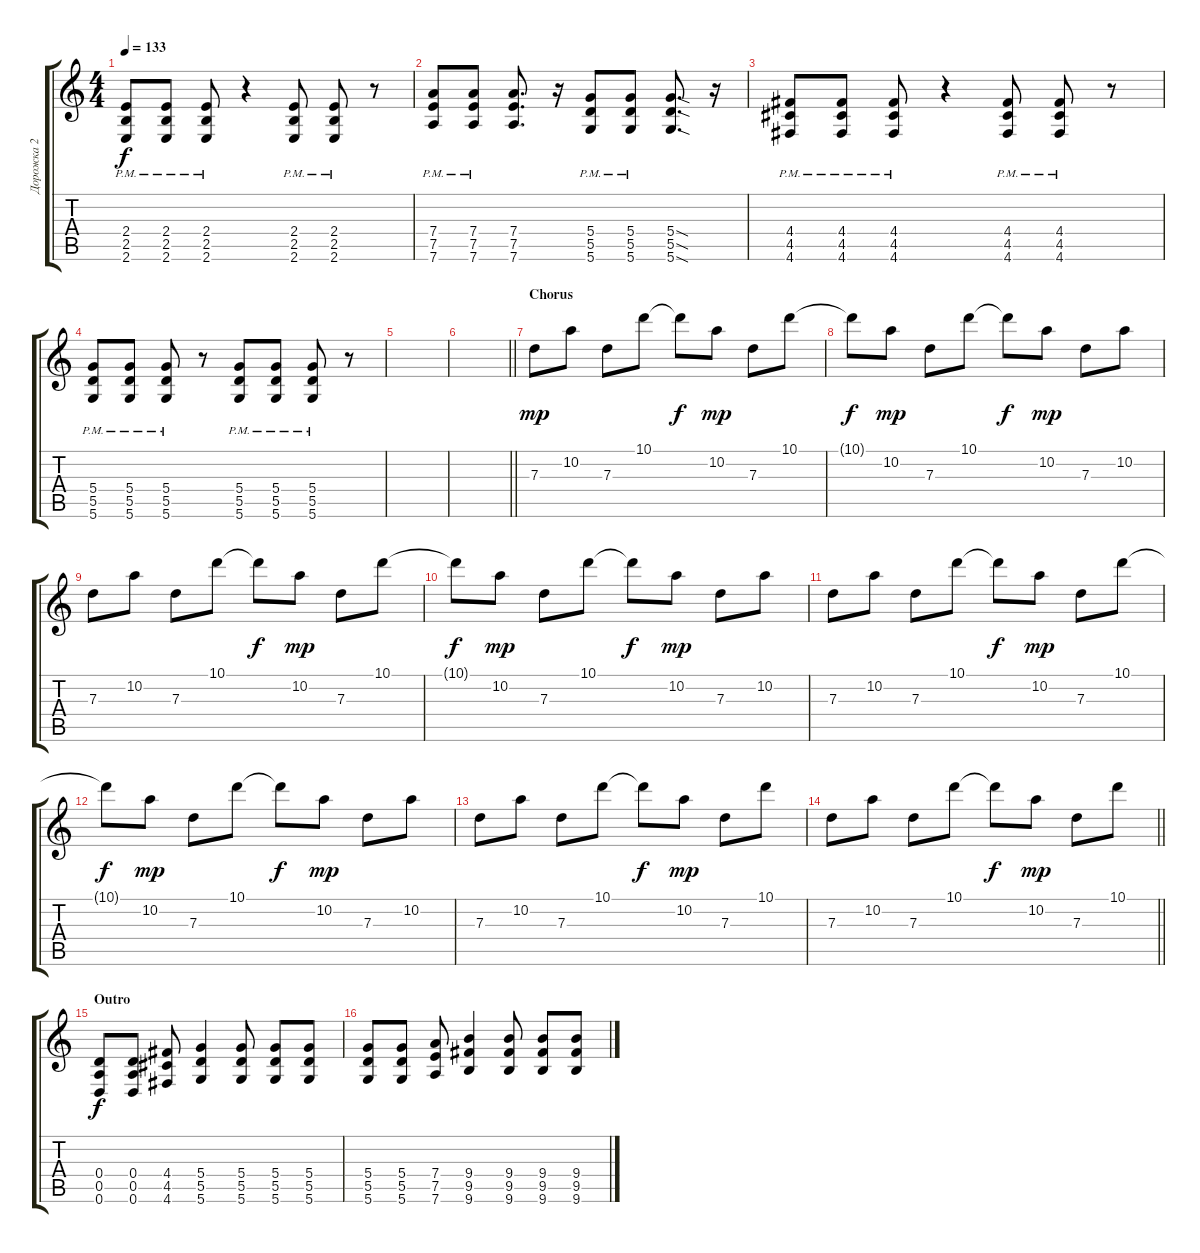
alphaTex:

\track ("Дорожка 2" "Дорожка 2") {instrument distortionguitar}
\staff {score tabs}
\tuning (E4 B3 G3 D3 A2 D2) {hide}
\ts (4 4)
\tempo 133
\clef g2
\ks c
(2.4{pm} 2.5{pm} 2.6{pm}).8{dy f} (2.4{pm} 2.5{pm} 2.6{pm}).8 (2.4{pm} 2.5{pm} 2.6{pm}).8 r.4 (2.4{pm} 2.5{pm} 2.6{pm}).8 (2.4{pm} 2.5{pm} 2.6{pm}).8 r.8 |
(7.4{pm} 7.5{pm} 7.6{pm}).8 (7.4{pm} 7.5{pm} 7.6{pm}).8 (7.4 7.5 7.6).8{d} r.16 (5.4{pm} 5.5{pm} 5.6{pm}).8 (5.4{pm} 5.5{pm} 5.6{pm}).8 (5.4{sod} 5.5{sod} 5.6{sod}).8{d} r.16 |
(4.4{pm} 4.5{pm} 4.6{pm}).8 (4.4{pm} 4.5{pm} 4.6{pm}).8 (4.4{pm} 4.5{pm} 4.6{pm}).8 r.4 (4.4{pm} 4.5{pm} 4.6{pm}).8 (4.4{pm} 4.5{pm} 4.6{pm}).8 r.8 |
(5.4{pm} 5.5{pm} 5.6{pm}).8 (5.4{pm} 5.5{pm} 5.6{pm}).8 (5.4{pm} 5.5{pm} 5.6{pm}).8 r.8 (5.4{pm} 5.5{pm} 5.6{pm}).8 (5.4{pm} 5.5{pm} 5.6{pm}).8 (5.4{pm} 5.5{pm} 5.6{pm}).8 r.8 |
|
\barLineRight lightlight
|
\section ("" "Chorus")
7.3.8{dy mp volume 14} 10.2.8 7.3.8 10.1.8 10.1{t}.8{dy f} 10.2.8{dy mp} 7.3.8 10.1.8 |
10.1{t}.8{dy f} 10.2.8{dy mp} 7.3.8 10.1.8 10.1{t}.8{dy f} 10.2.8{dy mp} 7.3.8 10.2.8 |
7.3.8 10.2.8 7.3.8 10.1.8 10.1{t}.8{dy f} 10.2.8{dy mp} 7.3.8 10.1.8 |
10.1{t}.8{dy f} 10.2.8{dy mp} 7.3.8 10.1.8 10.1{t}.8{dy f} 10.2.8{dy mp} 7.3.8 10.2.8 |
7.3.8 10.2.8 7.3.8 10.1.8 10.1{t}.8{dy f} 10.2.8{dy mp} 7.3.8 10.1.8 |
10.1{t}.8{dy f} 10.2.8{dy mp} 7.3.8 10.1.8 10.1{t}.8{dy f} 10.2.8{dy mp} 7.3.8 10.2.8 |
7.3.8 10.2.8 7.3.8 10.1.8 10.1{t}.8{dy f} 10.2.8{dy mp} 7.3.8 10.1.8 |
\barLineRight lightlight
7.3.8 10.2.8 7.3.8 10.1.8 10.1{t}.8{dy f} 10.2.8{dy mp} 7.3.8 10.1.8 |
\section ("" "Outro")
(0.4 0.5 0.6).8{dy f} (0.4 0.5 0.6).8 (4.4 4.5 4.6).8 (5.4 5.5 5.6).4 (5.4 5.5 5.6).8 (5.4 5.5 5.6).8 (5.4 5.5 5.6).8 |
(5.4 5.5 5.6).8 (5.4 5.5 5.6).8 (7.4 7.5 7.6).8 (9.4 9.5 9.6).4 (9.4 9.5 9.6).8 (9.4 9.5 9.6).8 (9.4 9.5 9.6).8
